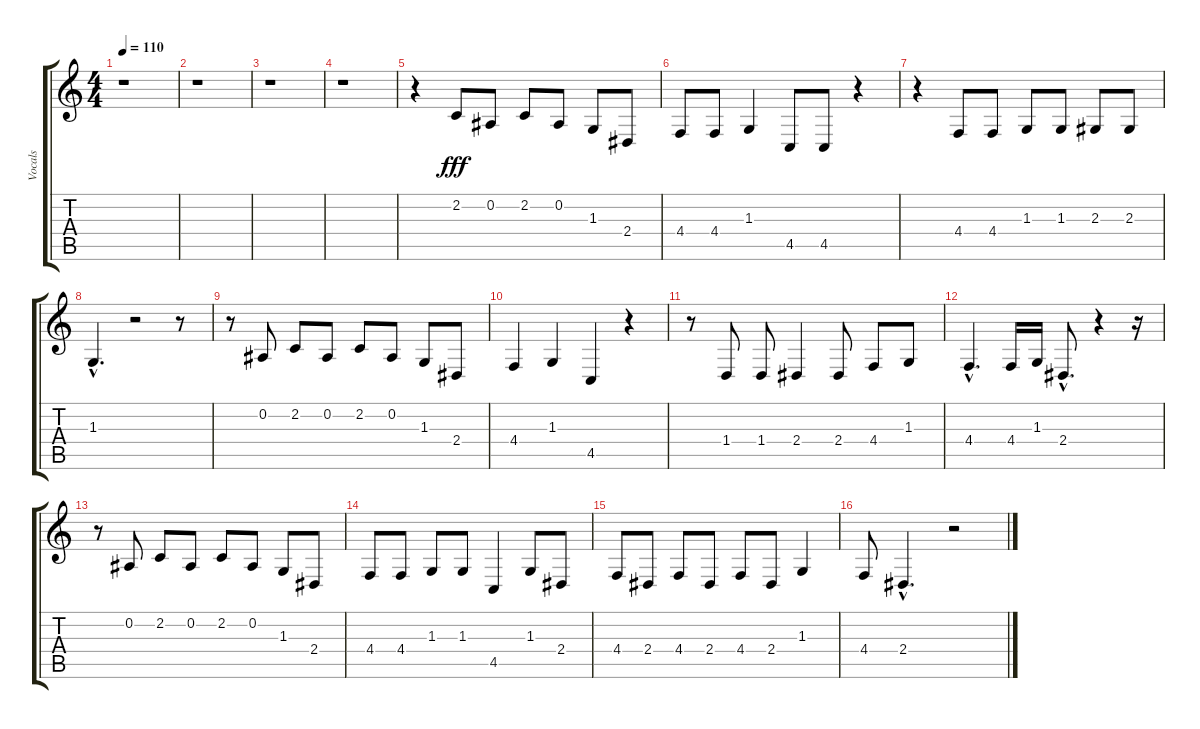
\track ("Vocals" "Vocals") {instrument oboe}
\staff {score tabs}
\tuning (Eb4 Bb3 Gb3 Db3 Ab2 Eb2) {hide}
\ts (4 4)
\tempo 110
\clef g2
\ks c
r.1{dy fff} |
r.1 |
r.1 |
r.1 |
r.4 2.2.8 0.2.8 2.2.8 0.2.8 1.3.8 2.4.8 |
4.4.8 4.4.8 1.3.4 4.5.8 4.5.8 r.4 |
r.4 4.4.8 4.4.8 1.3.8 1.3.8 2.3.8 2.3.8 |
1.3{hac}.4{d} r.2 r.8 |
r.8 0.2.8 2.2.8 0.2.8 2.2.8 0.2.8 1.3.8 2.4.8 |
4.4.4 1.3.4 4.5.4 r.4 |
r.8 1.4.8 1.4.8 2.4.4 2.4.8 4.4.8 1.3.8 |
4.4{hac}.4{d} 4.4.16 1.3.16 2.4{hac}.8{d} r.4 r.16 |
r.8 0.2.8 2.2.8 0.2.8 2.2.8 0.2.8 1.3.8 2.4.8 |
4.4.8 4.4.8 1.3.8 1.3.8 4.5.4 1.3.8 2.4.8 |
4.4.8 2.4.8 4.4.8 2.4.8 4.4.8 2.4.8 1.3.4 |
4.4.8 2.4{hac}.4{d} r.2
